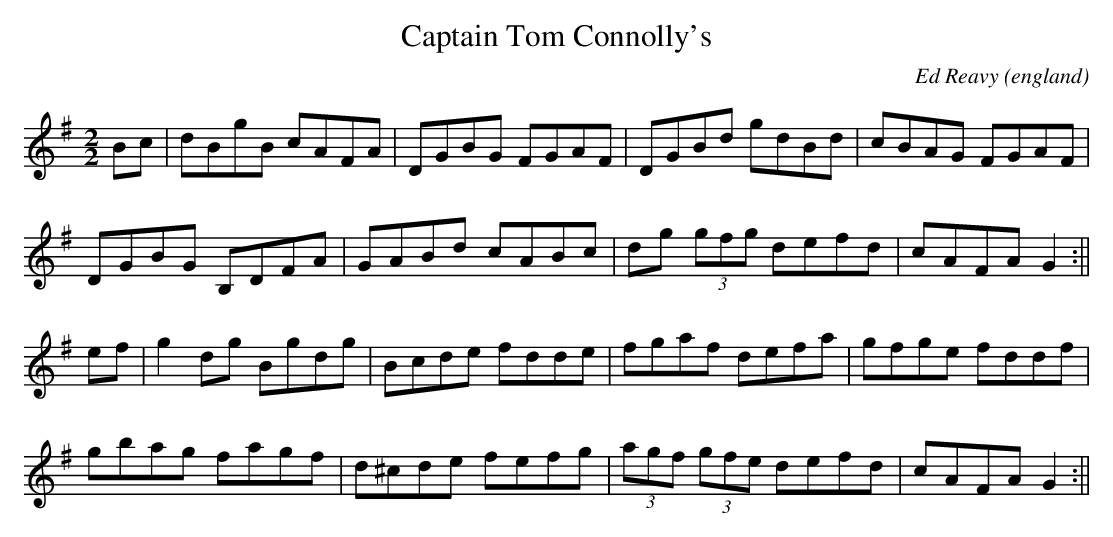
X:1
T:Captain Tom Connolly's
O:england
C:Ed Reavy
M:2/2
L:1/8
K:G
Bc|dBgB cAFA|DGBG FGAF|DGBd gdBd|cBAG FGAF|
DGBG B,DFA|GABd cABc|dg (3gfg defd|cAFA G2:||
ef|g2 dg Bgdg|Bcde fdde|fgaf defa|gfge fddf|
gbag fagf|d^cde fefg|(3agf (3gfe defd|cAFA G2:||
